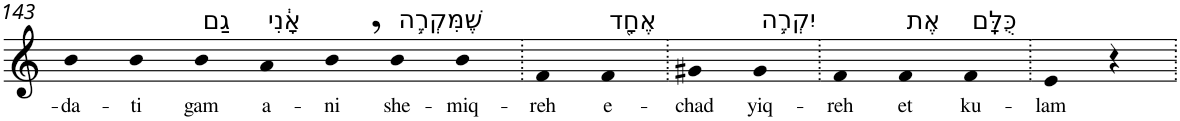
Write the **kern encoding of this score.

**kern	**text
*part1	*part1
*staff1	*staff1
*I"Piano	*
*I'Pno	*
!!LO:PB:g=z
*clefG2	*
*k[]	*
=143	=143
!	!LO:LY:b
4b	-da-
!	!LO:LY:b
4b	-ti
!LO:TX:a:t=גַם	!
!	!LO:LY:b
4b	gam
!LO:TX:a:t=אָ֔נִי	!
!	!LO:LY:b
4a	a-
!	!LO:LY:b
4b,	-ni
!LO:TX:a:t=שֶׁמִּקְרֶ֥ה	!
!	!LO:LY:b
4b	she-
!	!LO:LY:b
4b	-miq-
=144.	=144.
!	!LO:LY:b
4f	-reh
!LO:TX:a:t=אֶחָ֖ד	!
!	!LO:LY:b
4f	e-
=145.	=145.
!	!LO:LY:b
4g#X	-chad
!LO:TX:a:t=יִקְרֶ֥ה	!
!	!LO:LY:b
4g#	yiq-
=146.	=146.
!	!LO:LY:b
4f	-reh
!LO:TX:a:t=אֶת	!
!	!LO:LY:b
4f	et
!LO:TX:a:t=כֻּלָּֽם	!
!	!LO:LY:b
4f	ku-
=147.	=147.
!	!LO:LY:b
4e	-lam
4r	.
=.	=.
*-	*-
